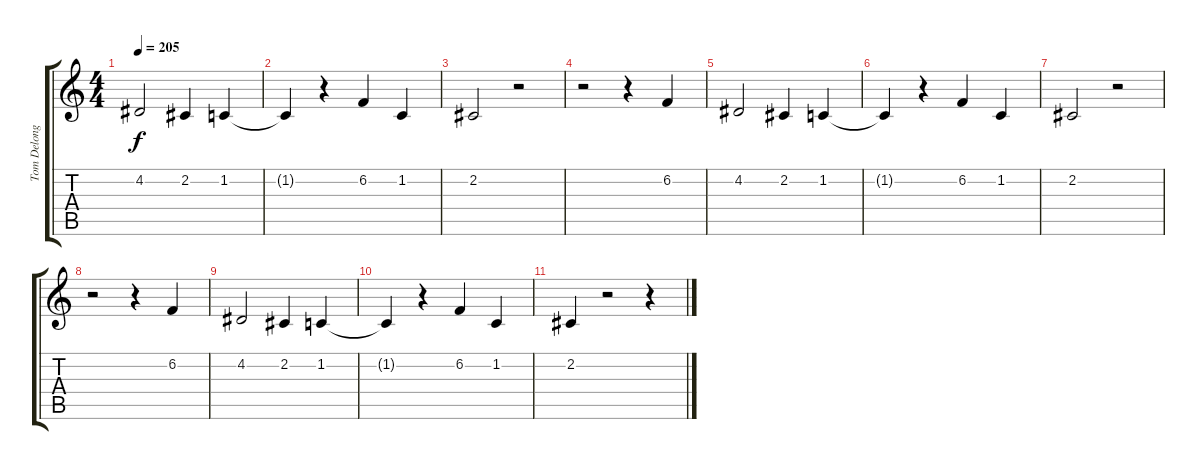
\track ("Tom Delonge (Vocals)" "Tom Delong") {instrument tenorsax}
\staff {score tabs}
\tuning (E4 B3 G3 D3 A2 E2) {hide}
\ts (4 4)
\tempo 205
\clef g2
\ks c
4.2.2{dy f} 2.2.4 1.2.4 |
1.2{t}.4 r.4 6.2.4 1.2.4 |
2.2.2 r.2 |
r.2 r.4 6.2.4 |
4.2.2 2.2.4 1.2.4 |
1.2{t}.4 r.4 6.2.4 1.2.4 |
2.2.2 r.2 |
r.2 r.4 6.2.4 |
4.2.2 2.2.4 1.2.4 |
1.2{t}.4 r.4 6.2.4 1.2.4 |
2.2.4 r.2 r.4
